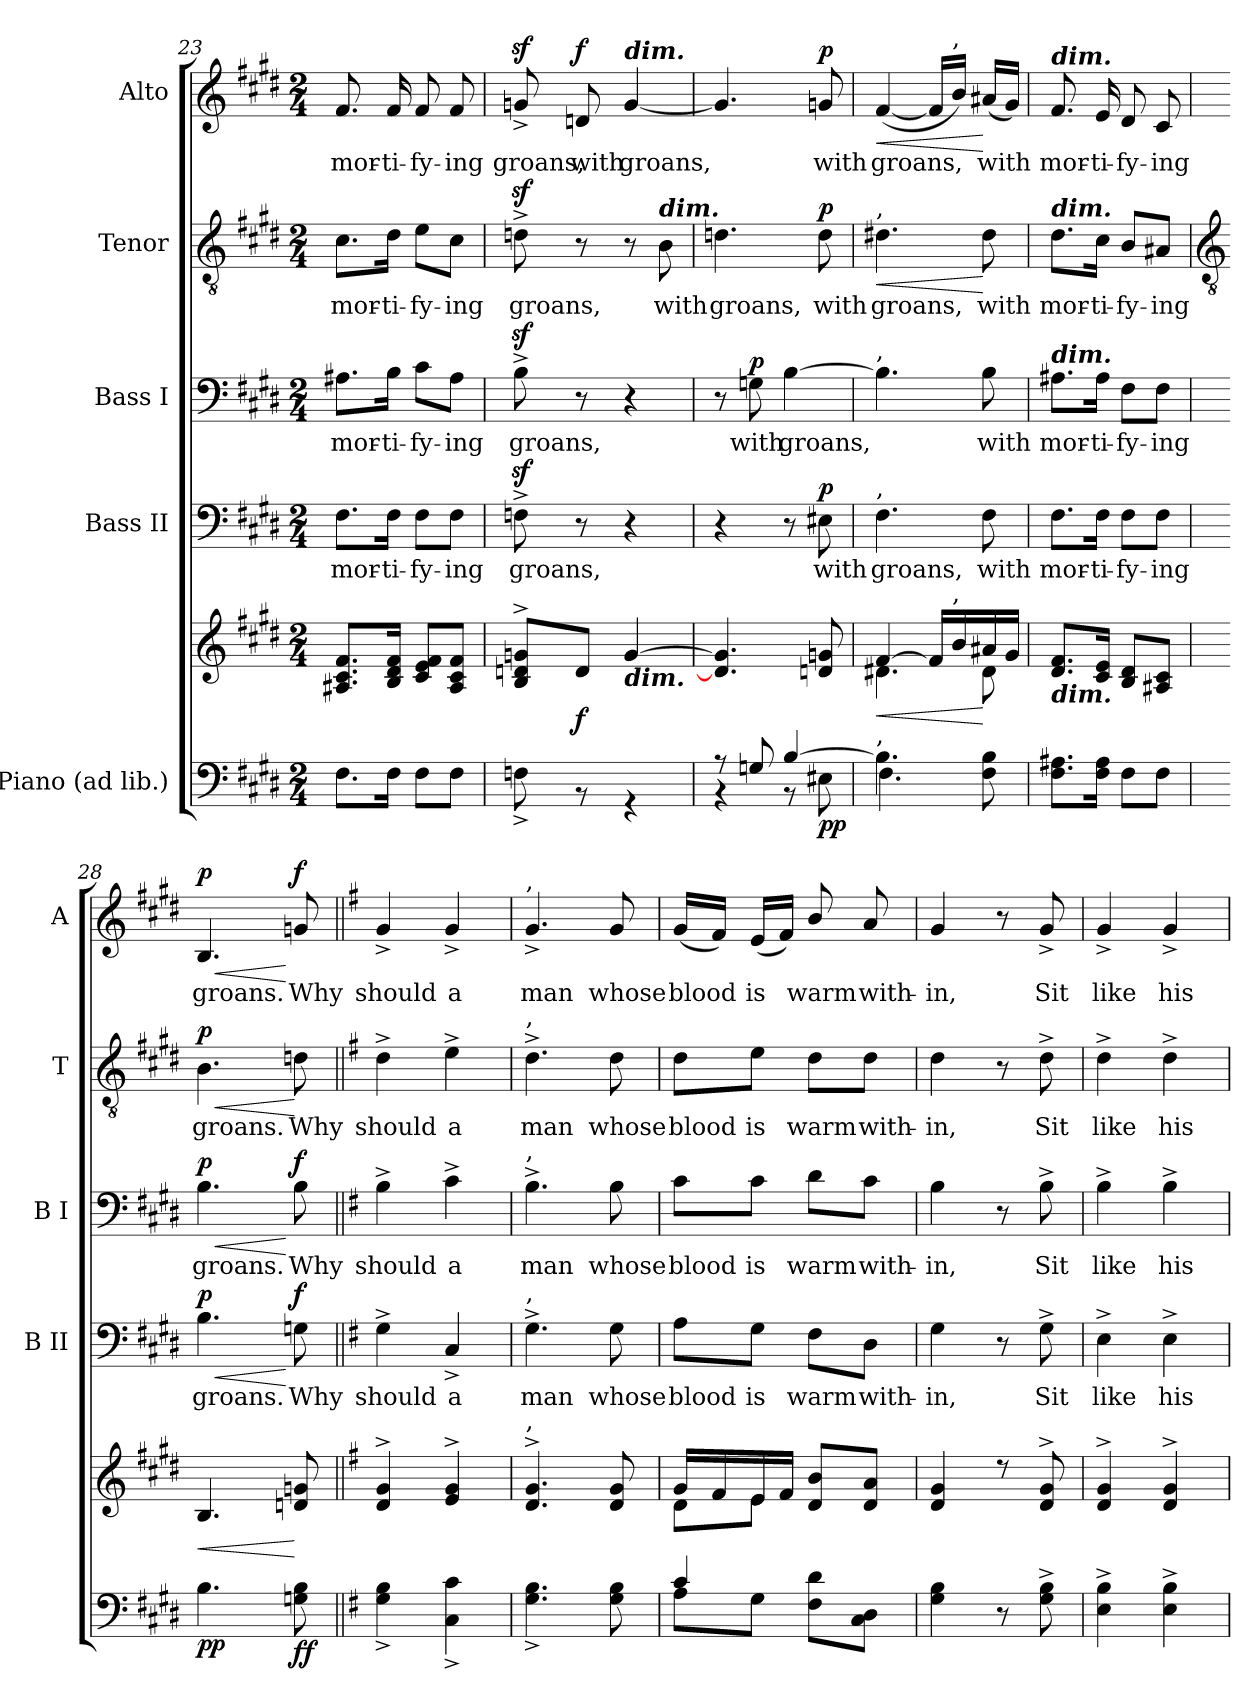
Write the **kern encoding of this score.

**kern	**kern	**dynam	**kern	**text	**dynam	**kern	**text	**dynam	**kern	**text	**dynam	**kern	**text	**dynam
*part5	*part5	*part5	*part4	*part4	*part4	*part3	*part3	*part3	*part2	*part2	*part2	*part1	*part1	*part1
*staff6	*staff5	*staff5/6	*staff4	*staff4	*staff4	*staff3	*staff3	*staff3	*staff2	*staff2	*staff2	*staff1	*staff1	*staff1
*I"Piano (ad lib.)	*	*	*I"Bass II	*	*	*I"Bass I	*	*	*I"Tenor	*	*	*I"Alto	*	*
*	*	*	*I'B II	*	*	*I'B I	*	*	*I'T	*	*	*I'A	*	*
!!LO:LB:g=z
*clefF4	*clefG2	*	*clefF4	*	*	*clefF4	*	*	*clefGv2	*	*	*clefG2	*	*
*k[f#c#g#d#]	*k[f#c#g#d#]	*	*k[f#c#g#d#]	*	*	*k[f#c#g#d#]	*	*	*k[f#c#g#d#]	*	*	*k[f#c#g#d#]	*	*
*E:	*E:	*	*E:	*	*	*E:	*	*	*E:	*	*	*E:	*	*
*M2/4	*M2/4	*	*M2/4	*	*	*M2/4	*	*	*M2/4	*	*	*M2/4	*	*
=23	=23	=23	=23	=23	=23	=23	=23	=23	=23	=23	=23	=23	=23	=23
*	*^	*	*	*	*	*	*	*	*	*	*	*	*	*
!LO:N:vis=1	!	!LO:N:vis=1	!	!	!LO:LY:b	!	!	!LO:LY:b	!	!	!LO:LY:b	!	!	!LO:LY:b	!
*^	*	*	*	*	*	*	*	*	*	*	*	*	*	*	*
2ryy	8.F#\L	8.A#X 8.c# 8.f#L	2ryy	.	8.F#\L	mor-	.	8.A#X\L	mor-	.	8.c#\L	mor-	.	8.f#	mor-	.
!	!	!	!	!	!	!LO:LY:b	!	!	!LO:LY:b	!	!	!LO:LY:b	!	!	!LO:LY:b	!
.	16F#\J	16B 16d# 16f#J	.	.	16F#\Jk	-ti-	.	16B\Jk	-ti-	.	16d#\Jk	-ti-	.	16f#	-ti-	.
!	!	!	!	!	!	!LO:LY:b	!	!	!LO:LY:b	!	!	!LO:LY:b	!	!	!LO:LY:b	!
.	8F#\L	8c# 8e 8f#L	.	.	8F#\L	-fy-	.	8c#\L	-fy-	.	8e\L	-fy-	.	8f#	-fy-	.
!	!	!	!	!	!	!LO:LY:b	!	!	!LO:LY:b	!	!	!LO:LY:b	!	!	!LO:LY:b	!
.	8F#\J	8A# 8c# 8f#J	.	.	8F#\J	-ing	.	8A#\J	-ing	.	8c#\J	-ing	.	8f#	-ing	.
=24	=24	=24	=24	=24	=24	=24	=24	=24	=24	=24	=24	=24	=24	=24	=24	=24
!LO:N:vis=1	!	!	!LO:N:vis=1	!LO:DY:b=2	!	!LO:LY:b	!	!	!LO:LY:b	!	!	!LO:LY:b	!	!	!LO:LY:b	!
!	!	!	!	!LO:DY:n=1:b	!	!	!	!	!	!	!	!	!	!	!	!
2ryy	8Fn^\	8B^ 8dn^ 8gn^L	2ryy	sf sf	8Fnz<^	groans,	.	8Bz<^	groans,	.	8dnz<^	groans,	.	8gnz<^	groans,	.
!	!	!	!	!LO:DY:n=2:b	!	!	!	!	!	!	!	!	!	!	!LO:LY:b	!LO:DY:b
.	8r	8dJ	.	f	8r	.	.	8r	.	.	8r	.	.	8dn	with	f
!	!	!	!	!	!	!	!	!	!	!	!	!	!	!LO:TX:a:Bi:t=dim.	!	!
!	!	!LO:TX:b:Bi:t=dim.	!	!	!	!	!	!	!	!	!	!	!	!	!	!
!	!	!	!	!	!	!	!	!	!	!	!	!	!	!	!LO:LY:b	!
.	4r	[4g	.	.	4r	.	.	4r	.	.	8r	.	.	[4g	groans,	.
!	!	!	!	!	!	!	!	!	!	!	!LO:TX:a:Bi:t=dim.	!	!	!	!	!
!	!	!	!	!	!	!	!	!	!	!	!	!LO:LY:b	!	!	!	!
.	.	.	.	.	.	.	.	.	.	.	8B	with	.	.	.	.
=25	=25	=25	=25	=25	=25	=25	=25	=25	=25	=25	=25	=25	=25	=25	=25	=25
!	!	!	!LO:N:vis=1	!	!	!	!	!	!	!	!	!LO:LY:b	!	!	!	!
8r	4r	4.d] 4.g]	2ryy	.	4r	.	.	8r	.	.	4.dn	groans,	.	4.g]	.	.
!	!	!	!	!	!	!	!	!	!LO:LY:b	!LO:DY:b	!	!	!	!	!	!
8Gn/	.	.	.	.	.	.	.	8Gn	with	p	.	.	.	.	.	.
!	!	!	!	!	!	!	!	!	!LO:LY:b	!	!	!	!	!	!	!
[4B/	8r	.	.	.	8r	.	.	[4B	groans,	.	.	.	.	.	.	.
!	!	!	!	!LO:DY:b=2	!	!LO:LY:b	!	!	!	!	!	!LO:LY:b	!	!	!LO:LY:b	!
!	!	!	!	!LO:DY:n=1:b	!	!	!LO:DY:b	!	!	!	!	!	!LO:DY:b	!	!	!LO:DY:b
.	8E#X\	8d 8g	.	p p	8E#X	with	p	.	.	.	8d	with	p	8g	with	p
=26	=26	=26	=26	=26	=26	=26	=26	=26	=26	=26	=26	=26	=26	=26	=26	=26
!	!	!	!	!	!	!	!	!	!	!	!LO:TX:a:t=,	!	!	!	!	!
!	!	!	!	!	!	!	!	!LO:TX:a:t=,	!	!	!	!	!	!	!	!
!	!	!	!	!	!LO:TX:a:t=,	!	!	!	!	!	!	!	!	!	!	!
!LO:TX:a:t=,	!	!	!	!	!	!	!	!	!	!	!	!	!	!	!	!
!	!	!	!	!LO:HP:b	!	!LO:LY:b	!	!	!	!	!	!LO:LY:b	!LO:HP:b	!	!LO:LY:b	!LO:HP:b
4.B\]	4.F#\	[4f#	4.d#X\	<	4.F#	groans,	.	4.B]	.	.	4.d#X	groans,	<	(<[4f#	groans,	<
.	.	16f#LL]	.	.	.	.	.	.	.	.	.	.	.	16f#LL]	.	.
!	!	!	!	!	!	!	!	!	!	!	!	!	!	!LO:TX:a:t=,	!	!
!	!	!LO:TX:a:t=,	!	!	!	!	!	!	!	!	!	!	!	!	!	!
.	.	16b	.	.	.	.	.	.	.	.	.	.	.	16bJJ)	.	.
!	!	!	!	!	!	!LO:LY:b	!	!	!LO:LY:b	!	!	!LO:LY:b	!	!	!LO:LY:b	!
8ryy	8F#\ 8B\	16a#X	8d#\	[	8F#	with	.	8B	with	.	8d#	with	[	(<16a#XLL	with	[
.	.	16g#JJ	.	.	.	.	.	.	.	.	.	.	.	16g#JJ)	.	.
*v	*v	*	*	*	*	*	*	*	*	*	*	*	*	*	*	*
*	*v	*v	*	*	*	*	*	*	*	*	*	*	*	*	*
=27	=27	=27	=27	=27	=27	=27	=27	=27	=27	=27	=27	=27	=27	=27
!	!	!	!	!	!	!	!	!	!	!	!	!LO:TX:a:Bi:t=dim.	!	!
!	!	!	!	!	!	!	!	!	!LO:TX:a:Bi:t=dim.	!	!	!	!	!
!	!	!	!	!	!	!LO:TX:a:Bi:t=dim.	!	!	!	!	!	!	!	!
!	!LO:TX:b:Bi:t=dim.	!	!	!	!	!	!	!	!	!	!	!	!	!
!	!	!	!	!LO:LY:b	!	!	!LO:LY:b	!	!	!LO:LY:b	!	!	!LO:LY:b	!
8.F#\ 8.A#X\L	8.d# 8.f#L	.	8.F#\L	mor-	.	8.A#X\L	mor-	.	8.d#\L	mor-	.	8.f#	mor-	.
!	!	!	!	!LO:LY:b	!	!	!LO:LY:b	!	!	!LO:LY:b	!	!	!LO:LY:b	!
16F#\ 16A#\J	16c# 16eJ	.	16F#\Jk	-ti-	.	16A#\Jk	-ti-	.	16c#\Jk	-ti-	.	16e	-ti-	.
!	!	!	!	!LO:LY:b	!	!	!LO:LY:b	!	!	!LO:LY:b	!	!	!LO:LY:b	!
8F#\L	8B 8d#L	.	8F#\L	-fy-	.	8F#\L	-fy-	.	8B/L	-fy-	.	8d#	-fy-	.
!	!	!	!	!LO:LY:b	!	!	!LO:LY:b	!	!	!LO:LY:b	!	!	!LO:LY:b	!
8F#\J	8A#X 8c#J	.	8F#\J	-ing	.	8F#\J	-ing	.	8A#X/J	-ing	.	8c#	-ing	.
!!LO:LB:g=z
=28	=28	=28	=28	=28	=28	=28	=28	=28	=28	=28	=28	=28	=28	=28
*	*	*	*	*	*	*	*	*	*clefGv2	*	*	*	*	*
*	*^	*	*	*	*	*	*	*	*	*	*	*	*	*
!LO:N:vis=1	!	!LO:N:vis=1	!LO:HP:b	!	!LO:LY:b	!LO:HP:b	!	!LO:LY:b	!LO:HP:b	!	!LO:LY:b	!LO:HP:b	!	!LO:LY:b	!LO:HP:b
*^	*	*	*	*	*	*	*	*	*	*	*	*	*	*	*
!	!	!	!	!LO:DY:n=1:b=2	!	!	!	!	!	!	!	!	!	!	!	!
!	!	!	!	!LO:DY:n=2:b	!	!	!LO:DY:n=1:b	!	!	!LO:DY:n=1:b	!	!	!LO:DY:n=1:b	!	!	!LO:DY:n=1:b
2ryy	4.B\	4.B	2ryy	< p p	4.B	groans.	< p	4.B	groans.	< p	4.B	groans.	< p	4.B	groans.	< p
!	!	!	!	!LO:DY:n=3:b=2	!	!LO:LY:b	!	!	!LO:LY:b	!	!	!LO:LY:b	!	!	!LO:LY:b	!
!	!	!	!	!LO:DY:n=4:b	!	!	!LO:DY:n=2:b	!	!	!LO:DY:n=2:b	!	!	!	!	!	!LO:DY:n=2:b
.	8Gn\ 8B\	8dn 8gn	.	[ f f	8Gn	Why	[ f	8B	Why	[ f	8dn	Why	[	8gn	Why	[ f
=29||	=29||	=29||	=29||	=29||	=29||	=29||	=29||	=29||	=29||	=29||	=29||	=29||	=29||	=29||	=29||	=29||
*k[f#]	*	*k[f#]	*	*	*k[f#]	*	*	*k[f#]	*	*	*k[f#]	*	*	*k[f#]	*	*
*G:	*	*G:	*	*	*G:	*	*	*G:	*	*	*G:	*	*	*G:	*	*
!LO:N:vis=1	!	!	!LO:N:vis=1	!	!	!LO:LY:b	!	!	!LO:LY:b	!	!	!LO:LY:b	!	!	!LO:LY:b	!
2ryy	4G\^ 4B\^	4d^ 4g^	2ryy	.	4G^	should	.	4B^	should	.	4d^	should	.	4g^	should	.
!	!	!	!	!	!	!LO:LY:b	!	!	!LO:LY:b	!	!	!LO:LY:b	!	!	!LO:LY:b	!
.	4C\^ 4c\^	4e^ 4g^	.	.	4C^	a	.	4c^	a	.	4e^	a	.	4g^	a	.
=30	=30	=30	=30	=30	=30	=30	=30	=30	=30	=30	=30	=30	=30	=30	=30	=30
!	!	!	!	!	!	!	!	!	!	!	!	!	!	!LO:TX:a:t=,	!	!
!	!	!	!	!	!	!	!	!	!	!	!LO:TX:a:t=,	!	!	!	!	!
!	!	!	!	!	!	!	!	!LO:TX:a:t=,	!	!	!	!	!	!	!	!
!	!	!	!	!	!LO:TX:a:t=,	!	!	!	!	!	!	!	!	!	!	!
!	!	!LO:TX:a:t=,	!	!	!	!	!	!	!	!	!	!	!	!	!	!
!LO:N:vis=1	!	!	!LO:N:vis=1	!	!	!LO:LY:b	!	!	!LO:LY:b	!	!	!LO:LY:b	!	!	!LO:LY:b	!
2ryy	4.G\^ 4.B\^	4.d^ 4.g^	2ryy	.	4.G^	man	.	4.B^	man	.	4.d^	man	.	4.g^	man	.
!	!	!	!	!	!	!LO:LY:b	!	!	!LO:LY:b	!	!	!LO:LY:b	!	!	!LO:LY:b	!
.	8G\ 8B\	8d 8g	.	.	8G	whose	.	8B	whose	.	8d	whose	.	8g	whose	.
=31	=31	=31	=31	=31	=31	=31	=31	=31	=31	=31	=31	=31	=31	=31	=31	=31
!	!	!	!	!	!	!LO:LY:b	!	!	!LO:LY:b	!	!	!LO:LY:b	!	!	!LO:LY:b	!
4c/	8A\L	16gLL	8d\L	.	8A\L	blood	.	8c\L	blood	.	8d\L	blood	.	(<16gLL	blood	.
.	.	16f#	.	.	.	.	.	.	.	.	.	.	.	16f#JJ)	.	.
!	!	!	!	!	!	!LO:LY:b	!	!	!LO:LY:b	!	!	!LO:LY:b	!	!	!LO:LY:b	!
.	8G\J	16e	8e\J	.	8G\J	is	.	8c\J	is	.	8e\J	is	.	(<16eLL	is	.
.	.	16f#JJ	.	.	.	.	.	.	.	.	.	.	.	16f#JJ)	.	.
!	!	!	!	!	!	!LO:LY:b	!	!	!LO:LY:b	!	!	!LO:LY:b	!	!	!LO:LY:b	!
4ryy	8F#\ 8d\L	8d 8bL	4ryy	.	8F#\L	warm	.	8d\L	warm	.	8d\L	warm	.	8b/	warm	.
!	!	!	!	!	!	!LO:LY:b	!	!	!LO:LY:b	!	!	!LO:LY:b	!	!	!LO:LY:b	!
.	8C\ 8D\J	8d 8aJ	.	.	8D\J	with-	.	8c\J	with-	.	8d\J	with-	.	8a	with-	.
=32	=32	=32	=32	=32	=32	=32	=32	=32	=32	=32	=32	=32	=32	=32	=32	=32
!	!	!	!LO:N:vis=1	!	!	!LO:LY:b	!	!	!LO:LY:b	!	!	!LO:LY:b	!	!	!LO:LY:b	!
*v	*v	*	*	*	*	*	*	*	*	*	*	*	*	*	*	*
4G\ 4B\	4d 4g	2ryy	.	4G	-in,	.	4B	-in,	.	4d	-in,	.	4g	-in,	.
8r	8r	.	.	8r	.	.	8r	.	.	8r	.	.	8r	.	.
!	!	!	!	!	!LO:LY:b	!	!	!LO:LY:b	!	!	!LO:LY:b	!	!	!LO:LY:b	!
8G\^ 8B\^	8d^ 8g^	.	.	8G^	Sit	.	8B^	Sit	.	8d^	Sit	.	8g^	Sit	.
=33	=33	=33	=33	=33	=33	=33	=33	=33	=33	=33	=33	=33	=33	=33	=33
!	!	!LO:N:vis=1	!	!	!LO:LY:b	!	!	!LO:LY:b	!	!	!LO:LY:b	!	!	!LO:LY:b	!
4E\^ 4B\^	4d^ 4g^	2ryy	.	4E^	like	.	4B^	like	.	4d^	like	.	4g^	like	.
!	!	!	!	!	!LO:LY:b	!	!	!LO:LY:b	!	!	!LO:LY:b	!	!	!LO:LY:b	!
4E\^ 4B\^	4d^ 4g^	.	.	4E^	his	.	4B^	his	.	4d^	his	.	4g^	his	.
*	*v	*v	*	*	*	*	*	*	*	*	*	*	*	*	*
=	=	=	=	=	=	=	=	=	=	=	=	=	=	=
*-	*-	*-	*-	*-	*-	*-	*-	*-	*-	*-	*-	*-	*-	*-
